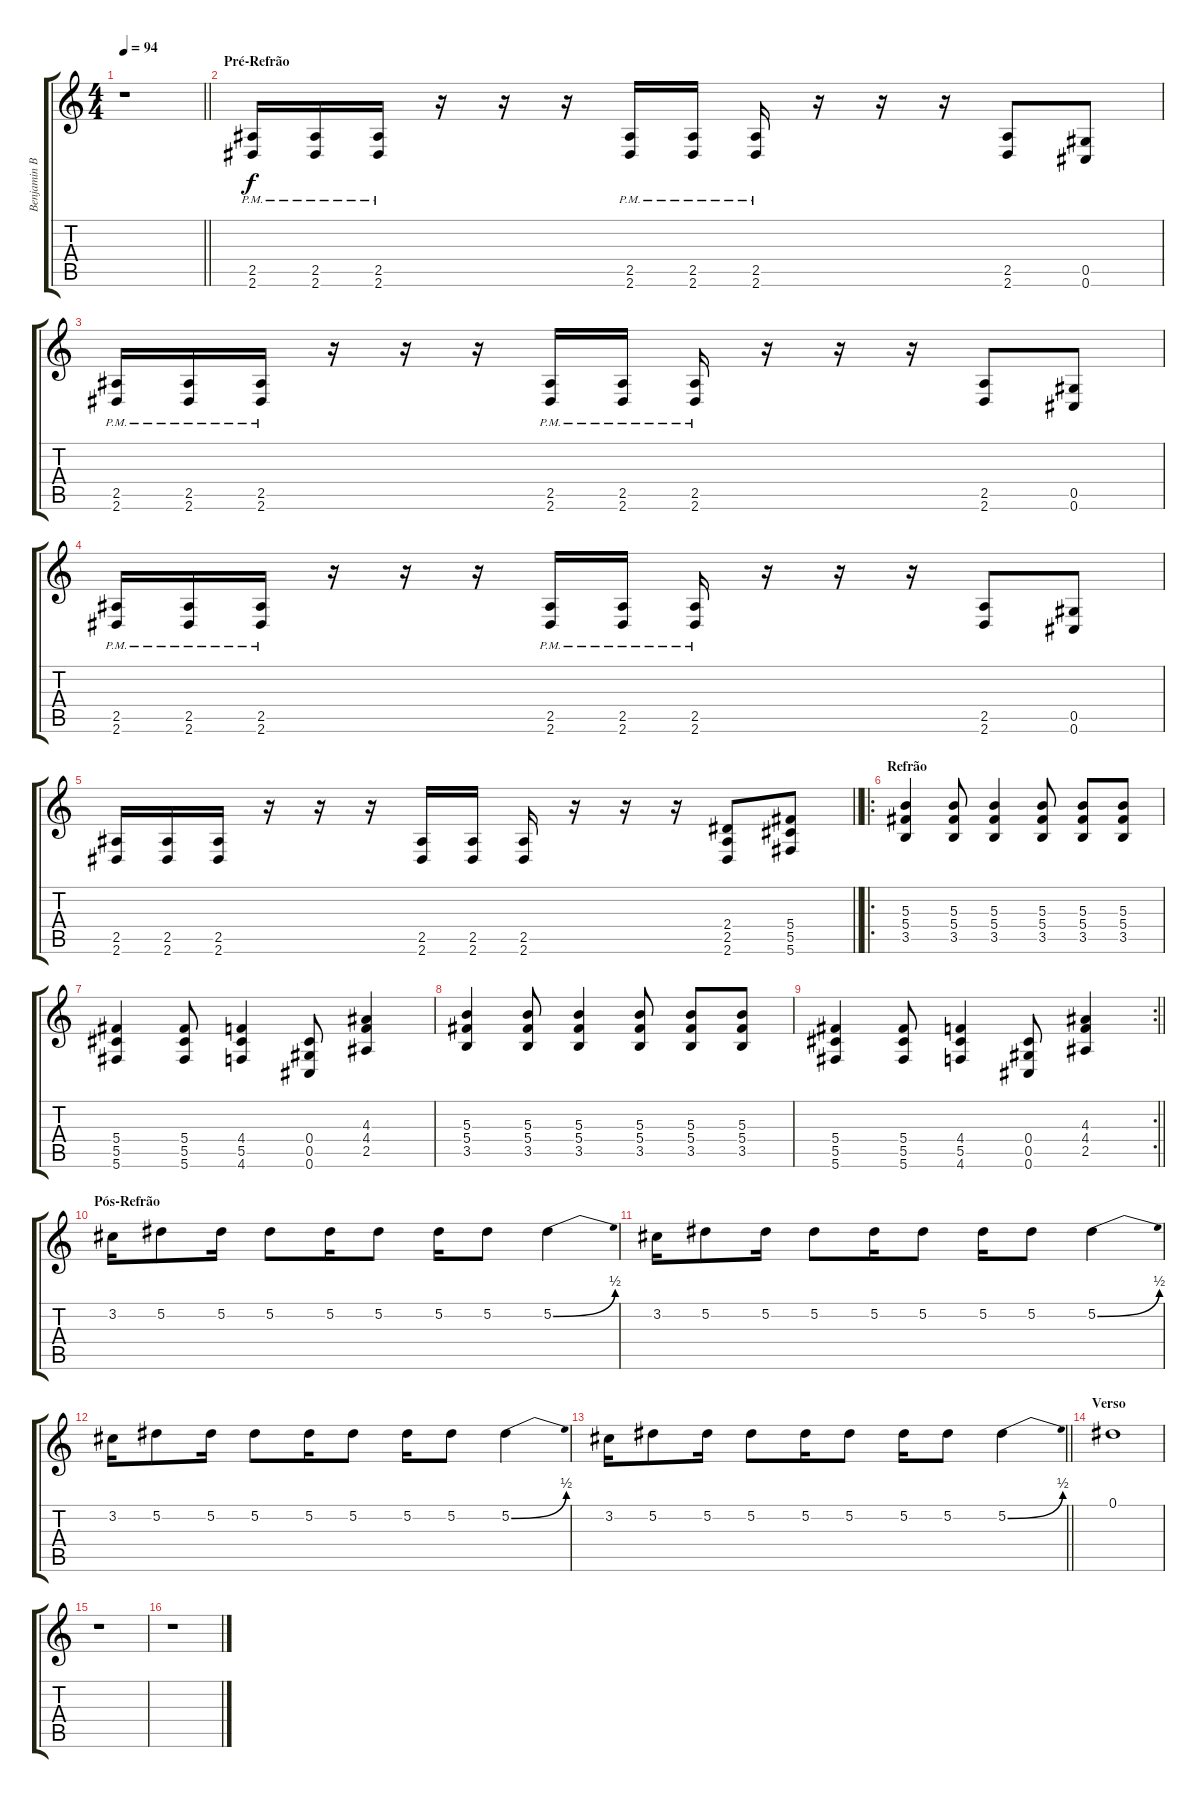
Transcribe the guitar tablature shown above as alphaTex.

\track ("Benjamin Burnley" "Benjamin B") {instrument distortionguitar}
\staff {score tabs}
\tuning (Eb4 Bb3 Gb3 Db3 Ab2 Db2) {hide}
\ts (4 4)
\tempo 94
\clef g2
\barLineRight lightlight
\ks c
r.1{dy f} |
\section ("" "Pré-Refrão")
(2.5{pm} 2.6{pm}).16 (2.5{pm} 2.6{pm}).16 (2.5{pm} 2.6{pm}).16 r.16 r.16 r.16 (2.5{pm} 2.6{pm}).16 (2.5{pm} 2.6{pm}).16 (2.5{pm} 2.6{pm}).16 r.16 r.16 r.16 (2.5 2.6).8 (0.5 0.6).8 |
(2.5{pm} 2.6{pm}).16 (2.5{pm} 2.6{pm}).16 (2.5{pm} 2.6{pm}).16 r.16 r.16 r.16 (2.5{pm} 2.6{pm}).16 (2.5{pm} 2.6{pm}).16 (2.5{pm} 2.6{pm}).16 r.16 r.16 r.16 (2.5 2.6).8 (0.5 0.6).8 |
(2.5{pm} 2.6{pm}).16 (2.5{pm} 2.6{pm}).16 (2.5{pm} 2.6{pm}).16 r.16 r.16 r.16 (2.5{pm} 2.6{pm}).16 (2.5{pm} 2.6{pm}).16 (2.5{pm} 2.6{pm}).16 r.16 r.16 r.16 (2.5 2.6).8 (0.5 0.6).8 |
\barLineRight lightlight
(2.5 2.6).16 (2.5 2.6).16 (2.5 2.6).16 r.16 r.16 r.16 (2.5 2.6).16 (2.5 2.6).16 (2.5 2.6).16 r.16 r.16 r.16 (2.4 2.5 2.6).8 (5.4 5.5 5.6).8 |
\ro
\section ("" "Refrão")
(5.3 5.4 3.5).4{volume 11} (5.3 5.4 3.5).8 (5.3 5.4 3.5).4 (5.3 5.4 3.5).8 (5.3 5.4 3.5).8 (5.3 5.4 3.5).8 |
(5.4 5.5 5.6).4 (5.4 5.5 5.6).8 (4.4 5.5 4.6).4 (0.4 0.5 0.6).8 (4.3 4.4 2.5).4 |
(5.3 5.4 3.5).4 (5.3 5.4 3.5).8 (5.3 5.4 3.5).4 (5.3 5.4 3.5).8 (5.3 5.4 3.5).8 (5.3 5.4 3.5).8 |
\rc 2
\barLineRight lightlight
(5.4 5.5 5.6).4 (5.4 5.5 5.6).8 (4.4 5.5 4.6).4 (0.4 0.5 0.6).8 (4.3 4.4 2.5).4 |
\section ("" "Pós-Refrão")
3.2.16 5.2.8 5.2.16 5.2.8 5.2.16 5.2.8 5.2.16 5.2.8 5.2{be (bend 0 0 60 2)}.4 |
3.2.16 5.2.8 5.2.16 5.2.8 5.2.16 5.2.8 5.2.16 5.2.8 5.2{be (bend 0 0 60 2)}.4 |
3.2.16 5.2.8 5.2.16 5.2.8 5.2.16 5.2.8 5.2.16 5.2.8 5.2{be (bend 0 0 60 2)}.4 |
\barLineRight lightlight
3.2.16 5.2.8 5.2.16 5.2.8 5.2.16 5.2.8 5.2.16 5.2.8 5.2{be (bend 0 0 60 2)}.4 |
\section ("" "Verso")
0.1.1 |
r.1 |
r.1
